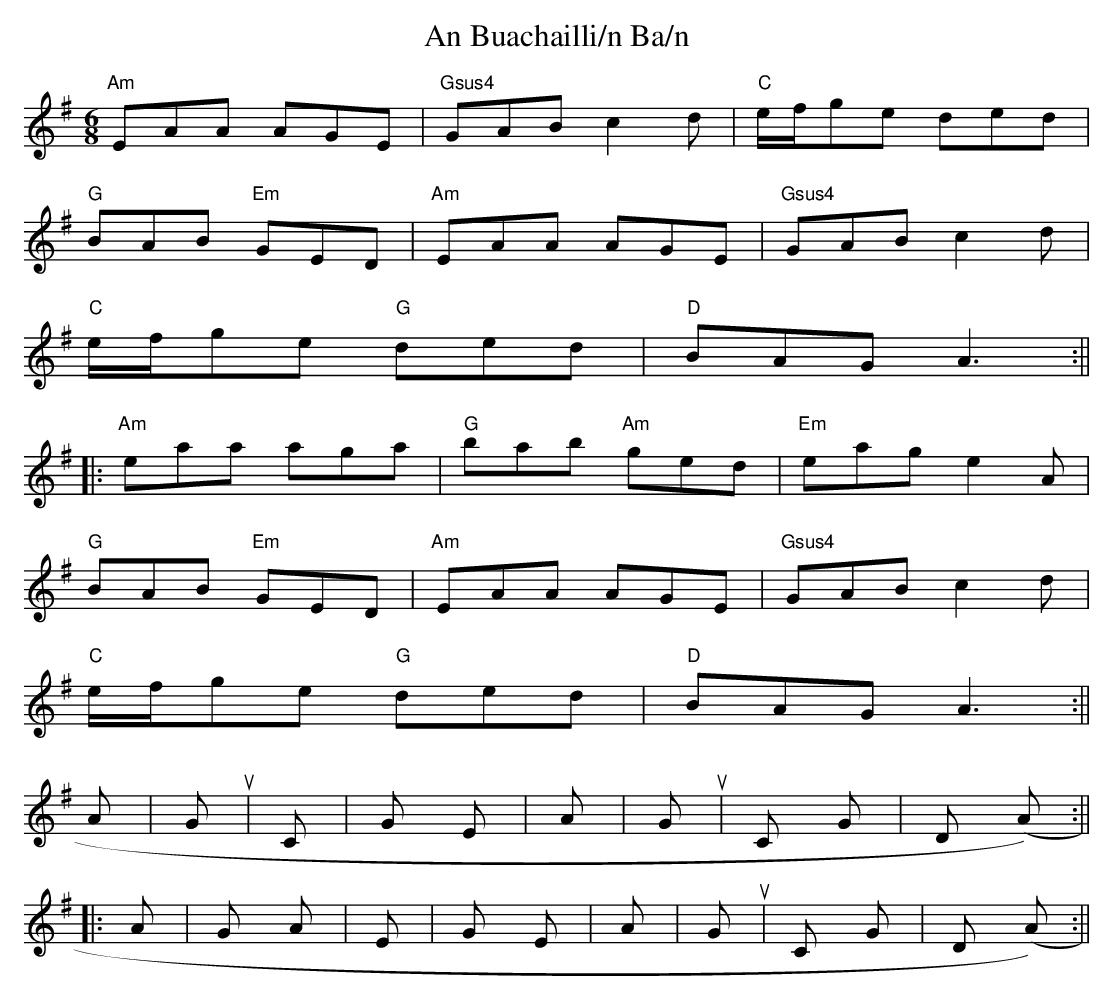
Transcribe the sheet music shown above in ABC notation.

X:1
T:An Buachailli/n Ba/n
M:6/8
L:1/8
K:Ador
"Am" EAA AGE | "Gsus4" GAB c2 d | "C" e/f/ge ded |
"G" BAB "Em" GED | "Am" EAA AGE | "Gsus4" GAB c2 d |
"C" e/f/ge "G" ded | "D" BAG A3 :||
||: "Am" eaa aga | "G" bab "Am" ged | "Em" eag e2 A|
"G" BAB "Em" GED | "Am" EAA AGE | "Gsus4" GAB c2 d |
"C" e/f/ge "G" ded | "D" BAG A3 :||
Am / | Gsus4 / | C / | G Em | Am / | Gsus4 | C G | D (or Am) :||
||: Am / | G Am  | Em / | G Em | Am / | Gsus4 | C G | D (or Am) :||
